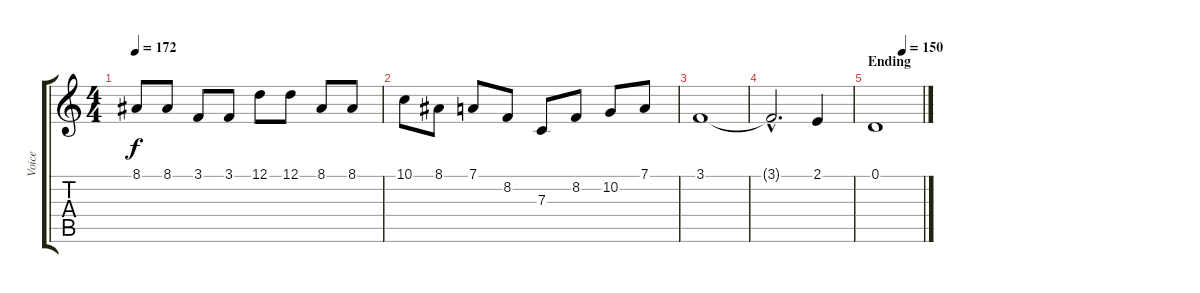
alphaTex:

\track ("Voice" "Voice") {instrument synthvoice}
\staff {score tabs}
\tuning (D4 A3 F3 C3 G2 D2) {hide}
\ts (4 4)
\tempo 172
\clef g2
\ks c
8.1.8{dy f} 8.1.8 3.1.8 3.1.8 12.1.8 12.1.8 8.1.8 8.1.8 |
10.1.8 8.1.8 7.1.8 8.2.8 7.3.8 8.2.8 10.2.8 7.1.8 |
3.1.1 |
3.1{hac t}.2{d} 2.1.4 |
\section ("" "Ending")
\tempo (150 0.5833333333333334)
0.1.1
